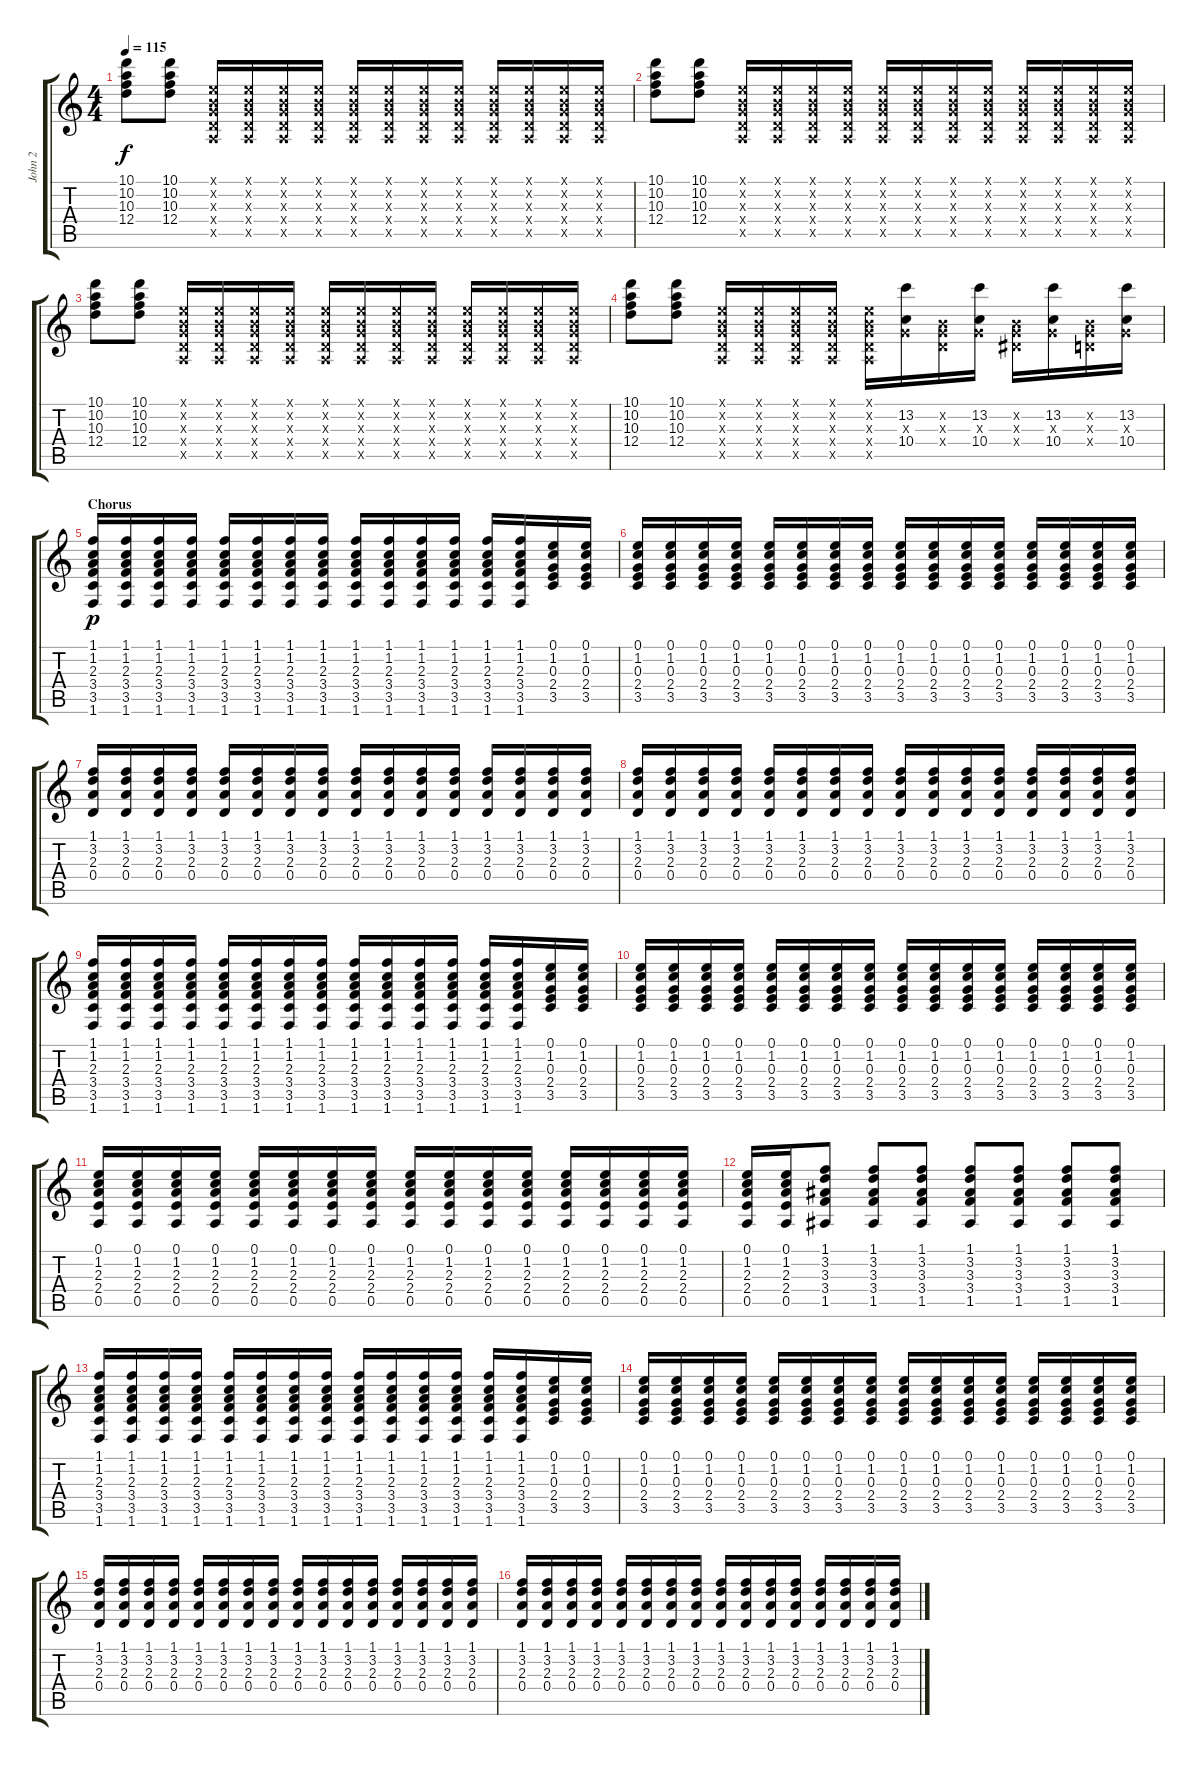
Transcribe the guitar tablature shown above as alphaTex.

\track ("John 2" "John 2") {instrument distortionguitar}
\staff {score tabs}
\tuning (E4 B3 G3 D3 A2 E2) {hide}
\ts (4 4)
\tempo 115
\clef g2
\ks c
(10.1 10.2 10.3 12.4).8{dy f} (10.1 10.2 10.3 12.4).8 (0.1{x} 0.2{x} 0.3{x} 0.4{x} 0.5{x}).16 (0.1{x} 0.2{x} 0.3{x} 0.4{x} 0.5{x}).16 (0.1{x} 0.2{x} 0.3{x} 0.4{x} 0.5{x}).16 (0.1{x} 0.2{x} 0.3{x} 0.4{x} 0.5{x}).16 (0.1{x} 0.2{x} 0.3{x} 0.4{x} 0.5{x}).16 (0.1{x} 0.2{x} 0.3{x} 0.4{x} 0.5{x}).16 (0.1{x} 0.2{x} 0.3{x} 0.4{x} 0.5{x}).16 (0.1{x} 0.2{x} 0.3{x} 0.4{x} 0.5{x}).16 (0.1{x} 0.2{x} 0.3{x} 0.4{x} 0.5{x}).16 (0.1{x} 0.2{x} 0.3{x} 0.4{x} 0.5{x}).16 (0.1{x} 0.2{x} 0.3{x} 0.4{x} 0.5{x}).16 (0.1{x} 0.2{x} 0.3{x} 0.4{x} 0.5{x}).16 |
(10.1 10.2 10.3 12.4).8 (10.1 10.2 10.3 12.4).8 (0.1{x} 0.2{x} 0.3{x} 0.4{x} 0.5{x}).16 (0.1{x} 0.2{x} 0.3{x} 0.4{x} 0.5{x}).16 (0.1{x} 0.2{x} 0.3{x} 0.4{x} 0.5{x}).16 (0.1{x} 0.2{x} 0.3{x} 0.4{x} 0.5{x}).16 (0.1{x} 0.2{x} 0.3{x} 0.4{x} 0.5{x}).16 (0.1{x} 0.2{x} 0.3{x} 0.4{x} 0.5{x}).16 (0.1{x} 0.2{x} 0.3{x} 0.4{x} 0.5{x}).16 (0.1{x} 0.2{x} 0.3{x} 0.4{x} 0.5{x}).16 (0.1{x} 0.2{x} 0.3{x} 0.4{x} 0.5{x}).16 (0.1{x} 0.2{x} 0.3{x} 0.4{x} 0.5{x}).16 (0.1{x} 0.2{x} 0.3{x} 0.4{x} 0.5{x}).16 (0.1{x} 0.2{x} 0.3{x} 0.4{x} 0.5{x}).16 |
(10.1 10.2 10.3 12.4).8 (10.1 10.2 10.3 12.4).8 (0.1{x} 0.2{x} 0.3{x} 0.4{x} 0.5{x}).16 (0.1{x} 0.2{x} 0.3{x} 0.4{x} 0.5{x}).16 (0.1{x} 0.2{x} 0.3{x} 0.4{x} 0.5{x}).16 (0.1{x} 0.2{x} 0.3{x} 0.4{x} 0.5{x}).16 (0.1{x} 0.2{x} 0.3{x} 0.4{x} 0.5{x}).16 (0.1{x} 0.2{x} 0.3{x} 0.4{x} 0.5{x}).16 (0.1{x} 0.2{x} 0.3{x} 0.4{x} 0.5{x}).16 (0.1{x} 0.2{x} 0.3{x} 0.4{x} 0.5{x}).16 (0.1{x} 0.2{x} 0.3{x} 0.4{x} 0.5{x}).16 (0.1{x} 0.2{x} 0.3{x} 0.4{x} 0.5{x}).16 (0.1{x} 0.2{x} 0.3{x} 0.4{x} 0.5{x}).16 (0.1{x} 0.2{x} 0.3{x} 0.4{x} 0.5{x}).16 |
(10.1 10.2 10.3 12.4).8 (10.1 10.2 10.3 12.4).8 (0.1{x} 0.2{x} 0.3{x} 0.4{x} 0.5{x}).16 (0.1{x} 0.2{x} 0.3{x} 0.4{x} 0.5{x}).16 (0.1{x} 0.2{x} 0.3{x} 0.4{x} 0.5{x}).16 (0.1{x} 0.2{x} 0.3{x} 0.4{x} 0.5{x}).16 (0.1{x} 0.2{x} 0.3{x} 0.4{x} 0.5{x}).16 (13.2 0.3{x} 10.4).16 (0.2{x} 0.3{x} 0.4{x}).16 (13.2 0.3{x} 10.4).16 (0.2{x} 0.3{x} 1.4{x}).16 (13.2 0.3{x} 10.4).16 (0.2{x} 0.3{x} 0.4{x}).16 (13.2 0.3{x} 10.4).16 |
\section ("" "Chorus")
(1.1 1.2 2.3 3.4 3.5 1.6).16{dy p} (1.1 1.2 2.3 3.4 3.5 1.6).16 (1.1 1.2 2.3 3.4 3.5 1.6).16 (1.1 1.2 2.3 3.4 3.5 1.6).16 (1.1 1.2 2.3 3.4 3.5 1.6).16 (1.1 1.2 2.3 3.4 3.5 1.6).16 (1.1 1.2 2.3 3.4 3.5 1.6).16 (1.1 1.2 2.3 3.4 3.5 1.6).16 (1.1 1.2 2.3 3.4 3.5 1.6).16 (1.1 1.2 2.3 3.4 3.5 1.6).16 (1.1 1.2 2.3 3.4 3.5 1.6).16 (1.1 1.2 2.3 3.4 3.5 1.6).16 (1.1 1.2 2.3 3.4 3.5 1.6).16 (1.1 1.2 2.3 3.4 3.5 1.6).16 (0.1 1.2 0.3 2.4 3.5).16 (0.1 1.2 0.3 2.4 3.5).16 |
(0.1 1.2 0.3 2.4 3.5).16 (0.1 1.2 0.3 2.4 3.5).16 (0.1 1.2 0.3 2.4 3.5).16 (0.1 1.2 0.3 2.4 3.5).16 (0.1 1.2 0.3 2.4 3.5).16 (0.1 1.2 0.3 2.4 3.5).16 (0.1 1.2 0.3 2.4 3.5).16 (0.1 1.2 0.3 2.4 3.5).16 (0.1 1.2 0.3 2.4 3.5).16 (0.1 1.2 0.3 2.4 3.5).16 (0.1 1.2 0.3 2.4 3.5).16 (0.1 1.2 0.3 2.4 3.5).16 (0.1 1.2 0.3 2.4 3.5).16 (0.1 1.2 0.3 2.4 3.5).16 (0.1 1.2 0.3 2.4 3.5).16 (0.1 1.2 0.3 2.4 3.5).16 |
(1.1 3.2 2.3 0.4).16 (1.1 3.2 2.3 0.4).16 (1.1 3.2 2.3 0.4).16 (1.1 3.2 2.3 0.4).16 (1.1 3.2 2.3 0.4).16 (1.1 3.2 2.3 0.4).16 (1.1 3.2 2.3 0.4).16 (1.1 3.2 2.3 0.4).16 (1.1 3.2 2.3 0.4).16 (1.1 3.2 2.3 0.4).16 (1.1 3.2 2.3 0.4).16 (1.1 3.2 2.3 0.4).16 (1.1 3.2 2.3 0.4).16 (1.1 3.2 2.3 0.4).16 (1.1 3.2 2.3 0.4).16 (1.1 3.2 2.3 0.4).16 |
(1.1 3.2 2.3 0.4).16 (1.1 3.2 2.3 0.4).16 (1.1 3.2 2.3 0.4).16 (1.1 3.2 2.3 0.4).16 (1.1 3.2 2.3 0.4).16 (1.1 3.2 2.3 0.4).16 (1.1 3.2 2.3 0.4).16 (1.1 3.2 2.3 0.4).16 (1.1 3.2 2.3 0.4).16 (1.1 3.2 2.3 0.4).16 (1.1 3.2 2.3 0.4).16 (1.1 3.2 2.3 0.4).16 (1.1 3.2 2.3 0.4).16 (1.1 3.2 2.3 0.4).16 (1.1 3.2 2.3 0.4).16 (1.1 3.2 2.3 0.4).16 |
(1.1 1.2 2.3 3.4 3.5 1.6).16 (1.1 1.2 2.3 3.4 3.5 1.6).16 (1.1 1.2 2.3 3.4 3.5 1.6).16 (1.1 1.2 2.3 3.4 3.5 1.6).16 (1.1 1.2 2.3 3.4 3.5 1.6).16 (1.1 1.2 2.3 3.4 3.5 1.6).16 (1.1 1.2 2.3 3.4 3.5 1.6).16 (1.1 1.2 2.3 3.4 3.5 1.6).16 (1.1 1.2 2.3 3.4 3.5 1.6).16 (1.1 1.2 2.3 3.4 3.5 1.6).16 (1.1 1.2 2.3 3.4 3.5 1.6).16 (1.1 1.2 2.3 3.4 3.5 1.6).16 (1.1 1.2 2.3 3.4 3.5 1.6).16 (1.1 1.2 2.3 3.4 3.5 1.6).16 (0.1 1.2 0.3 2.4 3.5).16 (0.1 1.2 0.3 2.4 3.5).16 |
(0.1 1.2 0.3 2.4 3.5).16 (0.1 1.2 0.3 2.4 3.5).16 (0.1 1.2 0.3 2.4 3.5).16 (0.1 1.2 0.3 2.4 3.5).16 (0.1 1.2 0.3 2.4 3.5).16 (0.1 1.2 0.3 2.4 3.5).16 (0.1 1.2 0.3 2.4 3.5).16 (0.1 1.2 0.3 2.4 3.5).16 (0.1 1.2 0.3 2.4 3.5).16 (0.1 1.2 0.3 2.4 3.5).16 (0.1 1.2 0.3 2.4 3.5).16 (0.1 1.2 0.3 2.4 3.5).16 (0.1 1.2 0.3 2.4 3.5).16 (0.1 1.2 0.3 2.4 3.5).16 (0.1 1.2 0.3 2.4 3.5).16 (0.1 1.2 0.3 2.4 3.5).16 |
(0.1 1.2 2.3 2.4 0.5).16 (0.1 1.2 2.3 2.4 0.5).16 (0.1 1.2 2.3 2.4 0.5).16 (0.1 1.2 2.3 2.4 0.5).16 (0.1 1.2 2.3 2.4 0.5).16 (0.1 1.2 2.3 2.4 0.5).16 (0.1 1.2 2.3 2.4 0.5).16 (0.1 1.2 2.3 2.4 0.5).16 (0.1 1.2 2.3 2.4 0.5).16 (0.1 1.2 2.3 2.4 0.5).16 (0.1 1.2 2.3 2.4 0.5).16 (0.1 1.2 2.3 2.4 0.5).16 (0.1 1.2 2.3 2.4 0.5).16 (0.1 1.2 2.3 2.4 0.5).16 (0.1 1.2 2.3 2.4 0.5).16 (0.1 1.2 2.3 2.4 0.5).16 |
(0.1 1.2 2.3 2.4 0.5).16 (0.1 1.2 2.3 2.4 0.5).16 (1.1 3.2 3.3 3.4 1.5).8 (1.1 3.2 3.3 3.4 1.5).8 (1.1 3.2 3.3 3.4 1.5).8 (1.1 3.2 3.3 3.4 1.5).8 (1.1 3.2 3.3 3.4 1.5).8 (1.1 3.2 3.3 3.4 1.5).8 (1.1 3.2 3.3 3.4 1.5).8 |
(1.1 1.2 2.3 3.4 3.5 1.6).16 (1.1 1.2 2.3 3.4 3.5 1.6).16 (1.1 1.2 2.3 3.4 3.5 1.6).16 (1.1 1.2 2.3 3.4 3.5 1.6).16 (1.1 1.2 2.3 3.4 3.5 1.6).16 (1.1 1.2 2.3 3.4 3.5 1.6).16 (1.1 1.2 2.3 3.4 3.5 1.6).16 (1.1 1.2 2.3 3.4 3.5 1.6).16 (1.1 1.2 2.3 3.4 3.5 1.6).16 (1.1 1.2 2.3 3.4 3.5 1.6).16 (1.1 1.2 2.3 3.4 3.5 1.6).16 (1.1 1.2 2.3 3.4 3.5 1.6).16 (1.1 1.2 2.3 3.4 3.5 1.6).16 (1.1 1.2 2.3 3.4 3.5 1.6).16 (0.1 1.2 0.3 2.4 3.5).16 (0.1 1.2 0.3 2.4 3.5).16 |
(0.1 1.2 0.3 2.4 3.5).16 (0.1 1.2 0.3 2.4 3.5).16 (0.1 1.2 0.3 2.4 3.5).16 (0.1 1.2 0.3 2.4 3.5).16 (0.1 1.2 0.3 2.4 3.5).16 (0.1 1.2 0.3 2.4 3.5).16 (0.1 1.2 0.3 2.4 3.5).16 (0.1 1.2 0.3 2.4 3.5).16 (0.1 1.2 0.3 2.4 3.5).16 (0.1 1.2 0.3 2.4 3.5).16 (0.1 1.2 0.3 2.4 3.5).16 (0.1 1.2 0.3 2.4 3.5).16 (0.1 1.2 0.3 2.4 3.5).16 (0.1 1.2 0.3 2.4 3.5).16 (0.1 1.2 0.3 2.4 3.5).16 (0.1 1.2 0.3 2.4 3.5).16 |
(1.1 3.2 2.3 0.4).16 (1.1 3.2 2.3 0.4).16 (1.1 3.2 2.3 0.4).16 (1.1 3.2 2.3 0.4).16 (1.1 3.2 2.3 0.4).16 (1.1 3.2 2.3 0.4).16 (1.1 3.2 2.3 0.4).16 (1.1 3.2 2.3 0.4).16 (1.1 3.2 2.3 0.4).16 (1.1 3.2 2.3 0.4).16 (1.1 3.2 2.3 0.4).16 (1.1 3.2 2.3 0.4).16 (1.1 3.2 2.3 0.4).16 (1.1 3.2 2.3 0.4).16 (1.1 3.2 2.3 0.4).16 (1.1 3.2 2.3 0.4).16 |
(1.1 3.2 2.3 0.4).16 (1.1 3.2 2.3 0.4).16 (1.1 3.2 2.3 0.4).16 (1.1 3.2 2.3 0.4).16 (1.1 3.2 2.3 0.4).16 (1.1 3.2 2.3 0.4).16 (1.1 3.2 2.3 0.4).16 (1.1 3.2 2.3 0.4).16 (1.1 3.2 2.3 0.4).16 (1.1 3.2 2.3 0.4).16 (1.1 3.2 2.3 0.4).16 (1.1 3.2 2.3 0.4).16 (1.1 3.2 2.3 0.4).16 (1.1 3.2 2.3 0.4).16 (1.1 3.2 2.3 0.4).16 (1.1 3.2 2.3 0.4).16
